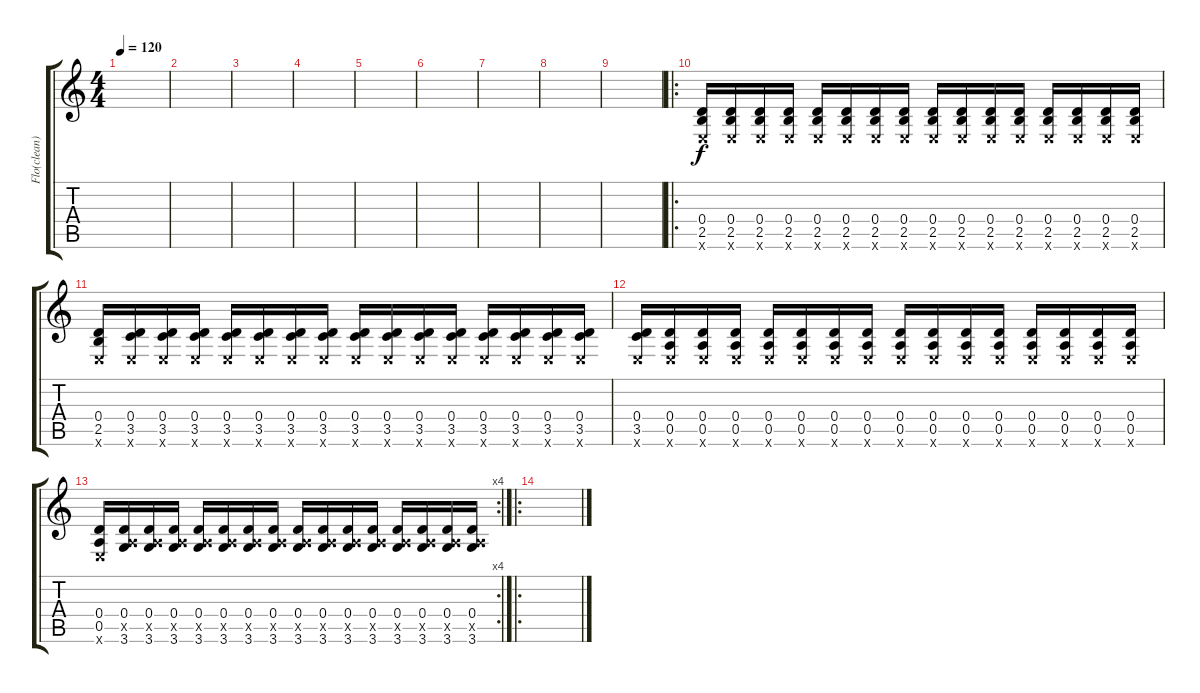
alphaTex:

\track ("Flo(clean)" "Flo(clean)") {instrument electricguitarclean}
\staff {score tabs}
\tuning (E4 B3 G3 D3 A2 E2) {hide}
\ts (4 4)
\tempo 120
\clef g2
\ks c
|
|
|
|
|
|
|
|
|
\ro
(0.4 2.5 0.6{x}).16 (0.4 2.5 0.6{x}).16 (0.4 2.5 0.6{x}).16 (0.4 2.5 0.6{x}).16 (0.4 2.5 0.6{x}).16 (0.4 2.5 0.6{x}).16 (0.4 2.5 0.6{x}).16 (0.4 2.5 0.6{x}).16 (0.4 2.5 0.6{x}).16 (0.4 2.5 0.6{x}).16 (0.4 2.5 0.6{x}).16 (0.4 2.5 0.6{x}).16 (0.4 2.5 0.6{x}).16 (0.4 2.5 0.6{x}).16 (0.4 2.5 0.6{x}).16 (0.4 2.5 0.6{x}).16 |
(0.4 2.5 0.6{x}).16 (0.4 3.5 0.6{x}).16 (0.4 3.5 0.6{x}).16 (0.4 3.5 0.6{x}).16 (0.4 3.5 0.6{x}).16 (0.4 3.5 0.6{x}).16 (0.4 3.5 0.6{x}).16 (0.4 3.5 0.6{x}).16 (0.4 3.5 0.6{x}).16 (0.4 3.5 0.6{x}).16 (0.4 3.5 0.6{x}).16 (0.4 3.5 0.6{x}).16 (0.4 3.5 0.6{x}).16 (0.4 3.5 0.6{x}).16 (0.4 3.5 0.6{x}).16 (0.4 3.5 0.6{x}).16 |
(0.4 3.5 0.6{x}).16 (0.4 0.5 0.6{x}).16 (0.4 0.5 0.6{x}).16 (0.4 0.5 0.6{x}).16 (0.4 0.5 0.6{x}).16 (0.4 0.5 0.6{x}).16 (0.4 0.5 0.6{x}).16 (0.4 0.5 0.6{x}).16 (0.4 0.5 0.6{x}).16 (0.4 0.5 0.6{x}).16 (0.4 0.5 0.6{x}).16 (0.4 0.5 0.6{x}).16 (0.4 0.5 0.6{x}).16 (0.4 0.5 0.6{x}).16 (0.4 0.5 0.6{x}).16 (0.4 0.5 0.6{x}).16 |
\rc 4
(0.4 0.5 0.6{x}).16 (0.4 0.5{x} 3.6).16 (0.4 0.5{x} 3.6).16 (0.4 0.5{x} 3.6).16 (0.4 0.5{x} 3.6).16 (0.4 0.5{x} 3.6).16 (0.4 0.5{x} 3.6).16 (0.4 0.5{x} 3.6).16 (0.4 0.5{x} 3.6).16 (0.4 0.5{x} 3.6).16 (0.4 0.5{x} 3.6).16 (0.4 0.5{x} 3.6).16 (0.4 0.5{x} 3.6).16 (0.4 0.5{x} 3.6).16 (0.4 0.5{x} 3.6).16 (0.4 0.5{x} 3.6).16 |
\ro
